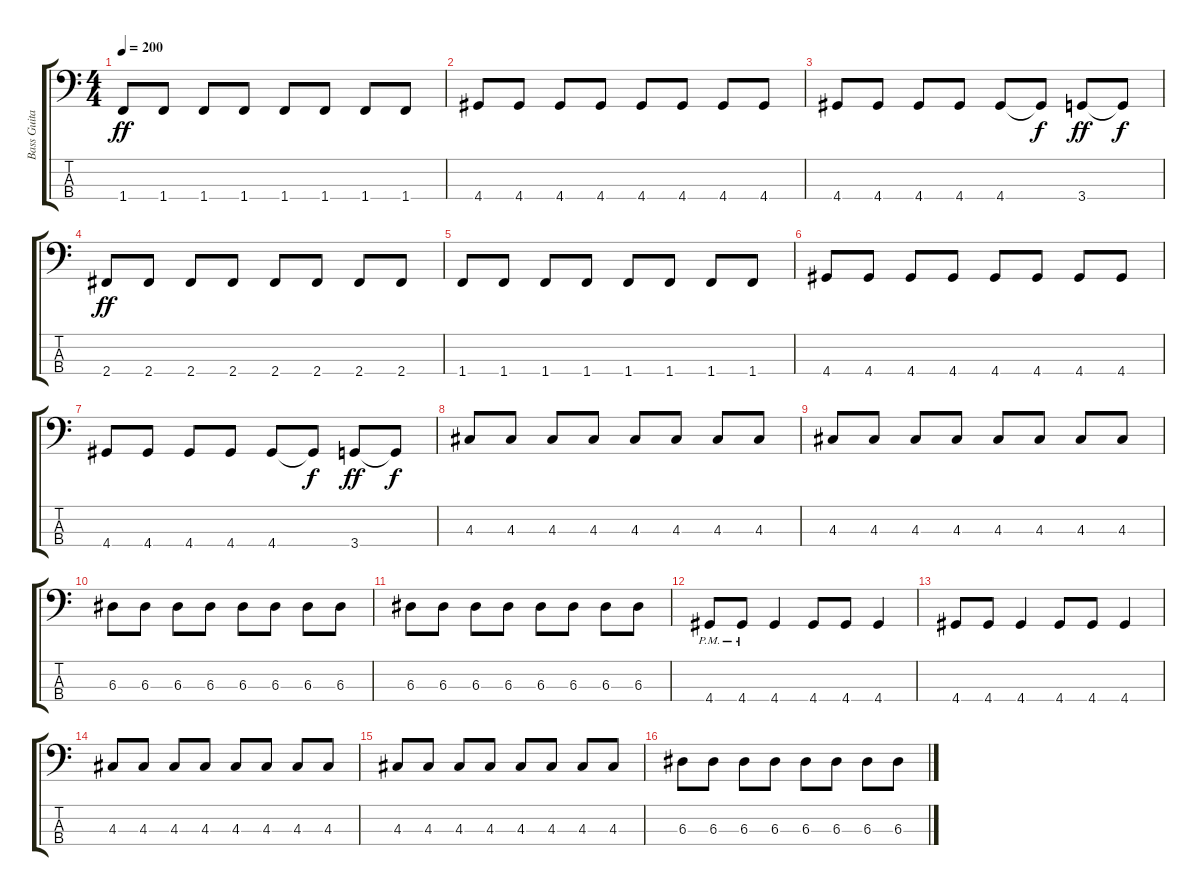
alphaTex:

\track ("Bass Guitar" "Bass Guita") {instrument electricbasspick}
\staff {score tabs}
\tuning (G2 D2 A1 E1) {hide}
\ts (4 4)
\tempo 200
\clef f4
\ks c
1.4.8{dy ff} 1.4.8 1.4.8 1.4.8 1.4.8 1.4.8 1.4.8 1.4.8 |
4.4.8 4.4.8 4.4.8 4.4.8 4.4.8 4.4.8 4.4.8 4.4.8 |
4.4.8 4.4.8 4.4.8 4.4.8 4.4.8 4.4{t}.8{dy f} 3.4.8{dy ff} 3.4{t}.8{dy f} |
2.4.8{dy ff} 2.4.8 2.4.8 2.4.8 2.4.8 2.4.8 2.4.8 2.4.8 |
1.4.8 1.4.8 1.4.8 1.4.8 1.4.8 1.4.8 1.4.8 1.4.8 |
4.4.8 4.4.8 4.4.8 4.4.8 4.4.8 4.4.8 4.4.8 4.4.8 |
4.4.8 4.4.8 4.4.8 4.4.8 4.4.8 4.4{t}.8{dy f} 3.4.8{dy ff} 3.4{t}.8{dy f} |
4.3.8 4.3.8 4.3.8 4.3.8 4.3.8 4.3.8 4.3.8 4.3.8 |
4.3.8 4.3.8 4.3.8 4.3.8 4.3.8 4.3.8 4.3.8 4.3.8 |
6.3.8 6.3.8 6.3.8 6.3.8 6.3.8 6.3.8 6.3.8 6.3.8 |
6.3.8 6.3.8 6.3.8 6.3.8 6.3.8 6.3.8 6.3.8 6.3.8 |
4.4{pm}.8 4.4{pm}.8 4.4.4 4.4.8 4.4.8 4.4.4 |
4.4.8 4.4.8 4.4.4 4.4.8 4.4.8 4.4.4 |
4.3.8 4.3.8 4.3.8 4.3.8 4.3.8 4.3.8 4.3.8 4.3.8 |
4.3.8 4.3.8 4.3.8 4.3.8 4.3.8 4.3.8 4.3.8 4.3.8 |
6.3.8 6.3.8 6.3.8 6.3.8 6.3.8 6.3.8 6.3.8 6.3.8
